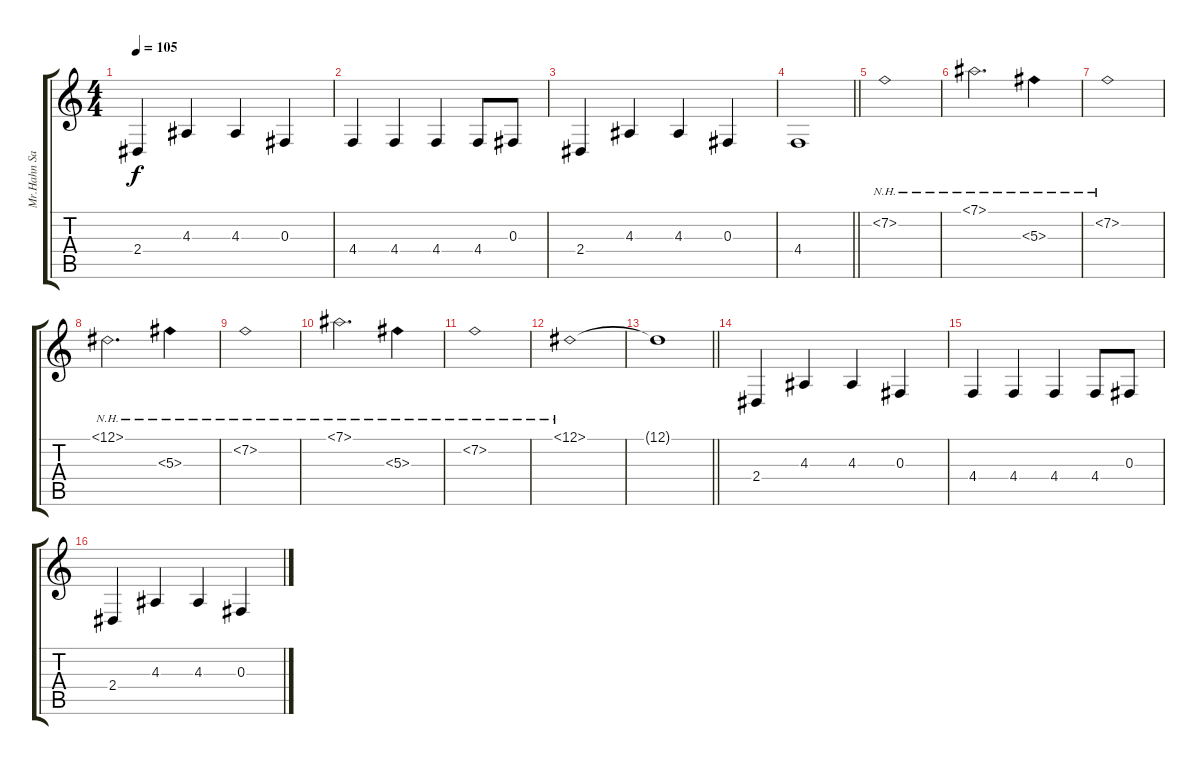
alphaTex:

\track ("Mr.Hahn Sampler2" "Mr.Hahn Sa") {instrument acousticgrandpiano}
\staff {score tabs}
\tuning (Eb4 Bb3 Gb3 Db3 Ab2 Db2) {hide}
\ts (4 4)
\tempo 105
\clef g2
\ks c
2.4.4{dy f} 4.3.4 4.3.4 0.3.4 |
4.4.4 4.4.4 4.4.4 4.4.8 0.3.8 |
2.4.4 4.3.4 4.3.4 0.3.4 |
\barLineRight lightlight
4.4.1{volume 0} |
7.2{nh}.1{volume 8 instrument distortionguitar} |
7.1{nh}.2{d} 5.3{nh}.4 |
7.2{nh}.1 |
12.1{nh}.2{d} 5.3{nh}.4 |
7.2{nh}.1 |
7.1{nh}.2{d} 5.3{nh}.4 |
7.2{nh}.1 |
12.1{nh}.1 |
\barLineRight lightlight
12.1{t}.1 |
2.4.4{volume 10 instrument electricgrandpiano} 4.3.4 4.3.4 0.3.4 |
4.4.4 4.4.4 4.4.4 4.4.8 0.3.8 |
2.4.4 4.3.4 4.3.4 0.3.4
